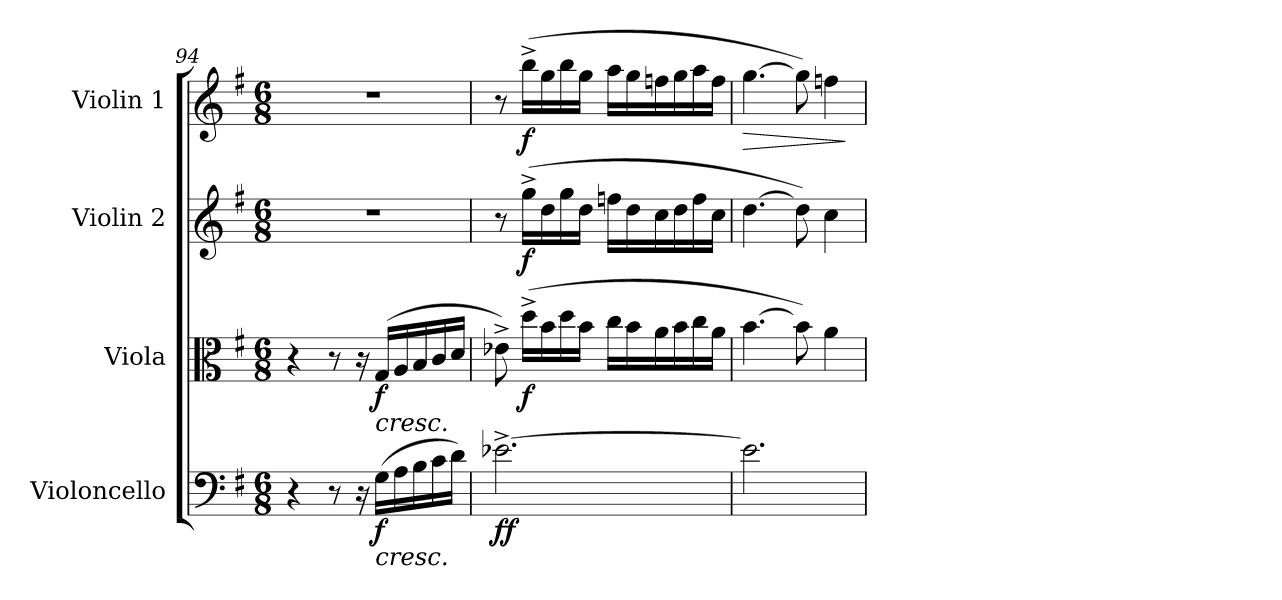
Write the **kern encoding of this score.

**kern	**dynam	**kern	**dynam	**kern	**dynam	**kern	**dynam
*part4	*part4	*part3	*part3	*part2	*part2	*part1	*part1
*staff4	*staff4	*staff3	*staff3	*staff2	*staff2	*staff1	*staff1
*I"Violoncello	*	*I"Viola	*	*I"Violin 2	*	*I"Violin 1	*
*I'Vc	*	*I'Vla	*	*I'Vln	*	*I'Vln	*
!!LO:LB:g=z
*clefF4	*	*clefC3	*	*clefG2	*	*clefG2	*
*k[f#]	*	*k[f#]	*	*k[f#]	*	*k[f#]	*
*M6/8	*	*M6/8	*	*M6/8	*	*M6/8	*
=94	=94	=94	=94	=94	=94	=94	=94
4r	.	4r	.	2.r	.	2.r	.
8r	.	8r	.	.	.	.	.
16r	.	16r	.	.	.	.	.
!	!LO:HP:b	!	!LO:HP:b	!	!	!	!
!	!LO:DY:n=1:b	!	!LO:DY:n=1:b	!	!	!	!
(16G\LL	< f	(16G/LL	< f	.	.	.	.
16A\	.	16A/	.	.	.	.	.
16B\	.	16B/	.	.	.	.	.
16c\	.	16c/	.	.	.	.	.
16d\JJ)	.	16d/JJ	.	.	.	.	.
=95	=95	=95	=95	=95	=95	=95	=95
!	!LO:DY:b	!	!	!	!	!	!
[2.e-X^\	ff	8e-X^\)	.	8r	.	8r	.
!	!	!	!LO:DY:b	!	!LO:DY:b	!	!LO:DY:b
.	.	(16dd^\LL	f	(16gg^\LL	f	(16bb^\LL	f
.	.	16b\	.	16dd\	.	16gg\	.
.	.	16dd\	.	16gg\	.	16bb\	.
.	.	16b\JJ	.	16dd\JJ	.	16gg\JJ	.
.	.	16cc\LL	.	16ffn\LL	.	16aa\LL	.
.	.	16b\	.	16dd\	.	16gg\	.
.	.	16a\	.	16cc\	.	16ffn\	.
.	.	16b\	.	16dd\	.	16gg\	.
.	.	16cc\	.	16ff\	.	16aa\	.
.	.	16a\JJ	.	16cc\JJ	.	16ff\JJ	.
=96	=96	=96	=96	=96	=96	=96	=96
!	!	!	!	!	!	!	!LO:HP:b
2.e-\]	.	[4.b\	.	[4.dd\	.	[4.gg\	>
.	.	8b\])	.	8dd\])	.	8gg\])	.
.	.	4a\	.	4cc\	.	4ffn\	.
.	[	.	[	.	.	.	]
=	=	=	=	=	=	=	=
*-	*-	*-	*-	*-	*-	*-	*-
